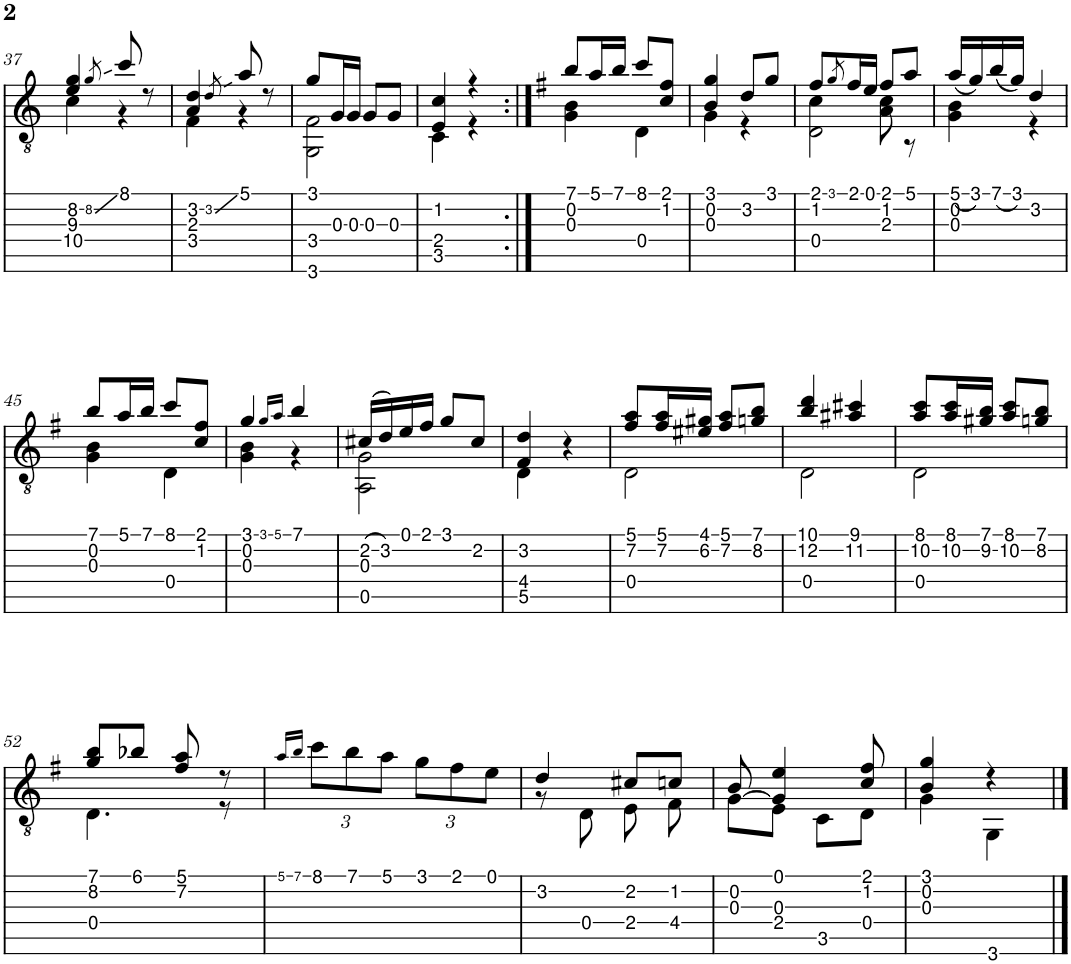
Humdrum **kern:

**kern	**kern
*part1	*part1
*staff2	*staff1
*I"Classical Guitar	*
*I'Guit.	*
!!LO:PB:g=z
*	*clefGv2
*k[]	*k[]
*C:	*C:
*M2/4	*M2/4
=37	=37
*^	*^
4e 4g	4c	4e/ 4g/	4c\
qg	.	8qg/	.
8cc	4r	8cc/	4r
8r	.	8r	.
=38	=38	=38	=38
4A 4d	4F	4A/ 4d/	4F\
qd	.	8qd/	.
8a	4r	8a/	4r
8r	.	8r	.
=39	=39	=39	=39
8gL	2GG 2F	8g/L	2GG\ 2F\
16GL	.	16G/L	.
16GJJ	.	16G/JJ	.
8GL	.	8G/L	.
8GJ	.	8G/J	.
=40	=40	=40	=40
4E 4c	4C	4E/ 4c/	4C\
4r	4r	4r	4r
=41:|!	=41:|!	=41:|!	=41:|!
*k[f#]	*	*k[f#]	*
*G:	*	*G:	*
8bL	4G 4B	8b/L	4G\ 4B\
16aL	.	16a/L	.
16bJJ	.	16b/JJ	.
8ccL	4D	8cc/L	4D\
8c\ 8f#\J	.	8c/ 8f#/J	.
=42	=42	=42	=42
4B 4g	4G	4B/ 4g/	4G\
8dL	4r	8d/L	4r
8gJ	.	8g/J	.
=43	=43	=43	=43
*	*^	*	*^
8f#L	2D	4c	8f#/L	2D\	4c\
qg	.	.	8qg/	.	.
16f#L	.	.	16f#/L	.	.
16eJJ	.	.	16e/JJ	.	.
8f#L	.	8A 8c	8f#/L	.	8A\ 8c\
8aJ	.	8r	8a/J	.	8r
*	*v	*v	*	*	*
*	*	*	*v	*v
=44	=44	=44	=44
16aLL	4G 4B	(<16a/LL	4G\ 4B\
16gJ	.	16g/)	.
16bL	.	(<16b/	.
16gJJ	.	16g/JJ)	.
4d	4r	4d/	4r
!!LO:LB:g=z	!!
=45	=45	=45	=45
8bL	4G 4B	8b/L	4G\ 4B\
16aL	.	16a/L	.
16bJJ	.	16b/JJ	.
8ccL	4D	8cc/L	4D\
8c\ 8f#\J	.	8c/ 8f#/J	.
=46	=46	=46	=46
4g	4G 4B	4g/	4G\ 4B\
qg	.	16qg/LL	.
qa	.	16qa/JJ	.
4b	4r	4b/	4r
=47	=47	=47	=47
16c#XLL	2AA 2G	(16c#X/LL	2AA\ 2G\
16dJ	.	16d/)	.
16eL	.	16e/	.
16f#JJ	.	16f#/JJ	.
8gL	.	8g/L	.
8c#J	.	8c#/J	.
=48	=48	=48	=48
4F# 4d	4D	4F#/ 4d/	4D\
4r	4r	4r	4ryy
=49	=49	=49	=49
8f#\ 8a\L	2D	8f#/ 8a/L	2D\
16f#\ 16a\L	.	16f#/ 16a/L	.
16e#X\ 16g#X\JJ	.	16e#X/ 16g#X/JJ	.
8f#\ 8a\L	.	8f#/ 8a/L	.
8gn\ 8b\J	.	8gn/ 8b/J	.
=50	=50	=50	=50
4b 4dd	2D	4b/ 4dd/	2D\
4a#X 4cc#X	.	4a#X/ 4cc#X/	.
=51	=51	=51	=51
8a\ 8cc\L	2D	8a/ 8cc/L	2D\
16a\ 16cc\L	.	16a/ 16cc/L	.
16g#X\ 16b\JJ	.	16g#X/ 16b/JJ	.
8a\ 8cc\L	.	8a/ 8cc/L	.
8gn\ 8b\J	.	8gn/ 8b/J	.
!!LO:LB:g=z	!!
=52	=52	=52	=52
8g\ 8b\L	4.D	8g/ 8b/L	4.D\
8b-XJ	.	8b-X/J	.
8f# 8a	.	8f#/ 8a/	.
8r	8r	8r	8r
*v	*v	*	*
*	*v	*v
=53	=53
qa	16qa/LL
qb	16qb/JJ
*Xbrackettup	*Xbrackettup
12ccL	12cc\L
12b	12b\
12aJ	12a\J
12gL	12g\L
12f#	12f#\
12eJ	12e\J
=54	=54
*^	*^
4d	8r	4d/	8r
.	8D	.	8D\
8c#XL	8EL	8c#X/L	8E\
8cnJ	8F#J	8cn/J	8F#\
=55	=55	=55	=55
8B	8GL	8B/	[>8G\L
4G 4e	8EJ	4G/] 4e/	8E\J
.	8CL	.	8C\L
8c 8f#	8DJ	8c/ 8f#/	8D\J
=56	=56	=56	=56
4B 4g	4G	4B/ 4g/	4G\
4r	4GG	4r	4GG\
*v	*v	*	*
*	*v	*v
==	==
*-	*-
